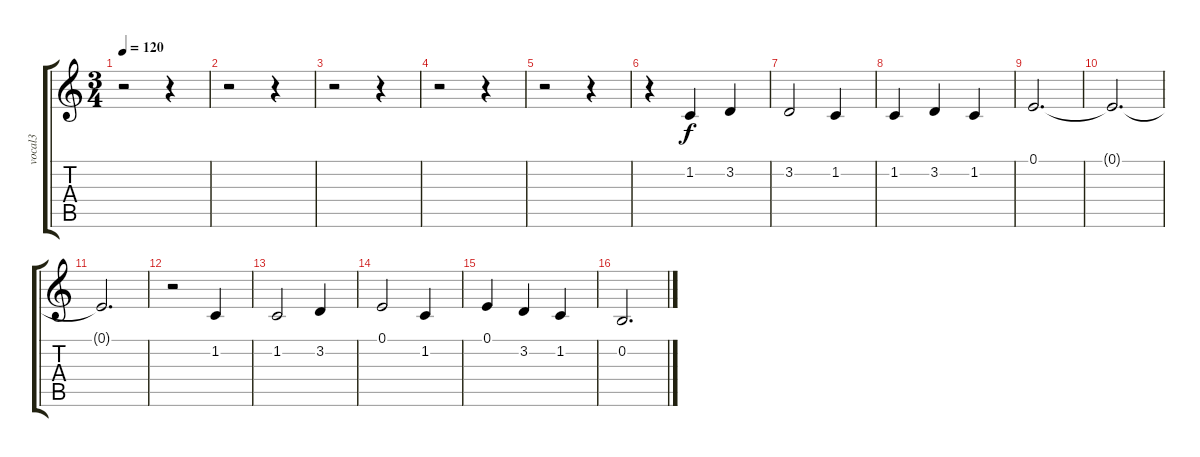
\track ("vocal3" "vocal3") {instrument voiceoohs}
\staff {score tabs}
\tuning (E4 B3 G3 D3 A2 E2) {hide}
\ts (3 4)
\tempo 120
\clef g2
\ks c
r.2{dy f} r.4 |
r.2 r.4 |
r.2 r.4 |
r.2 r.4 |
r.2 r.4 |
r.4 1.2.4 3.2.4 |
3.2.2 1.2.4 |
1.2.4 3.2.4 1.2.4 |
0.1.2{d} |
0.1{t}.2{d} |
0.1{t}.2{d} |
r.2 1.2.4 |
1.2.2 3.2.4 |
0.1.2 1.2.4 |
0.1.4 3.2.4 1.2.4 |
0.2.2{d}
